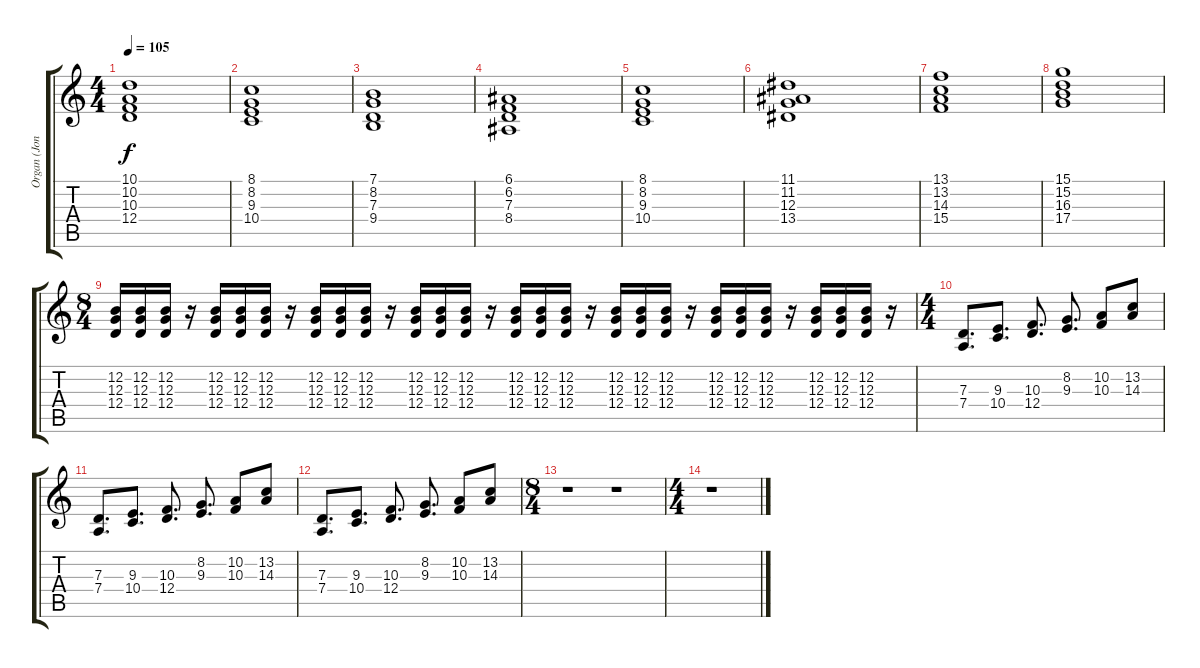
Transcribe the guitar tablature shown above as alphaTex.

\track ("Organ (Jon Lord)" "Organ (Jon") {instrument drawbarorgan}
\staff {score tabs}
\tuning (E4 B3 G3 D3 A2 D2) {hide}
\ts (4 4)
\tempo 105
\clef g2
\ks c
(10.1 10.2 10.3 12.4).1{dy f} |
(8.1 8.2 9.3 10.4).1 |
(7.1 8.2 7.3 9.4).1 |
(6.1 6.2 7.3 8.4).1 |
(8.1 8.2 9.3 10.4).1 |
(11.1 11.2 12.3 13.4).1 |
(13.1 13.2 14.3 15.4).1 |
(15.1 15.2 16.3 17.4).1 |
\ts (8 4)
(12.2 12.3 12.4).16 (12.2 12.3 12.4).16 (12.2 12.3 12.4).16 r.16 (12.2 12.3 12.4).16 (12.2 12.3 12.4).16 (12.2 12.3 12.4).16 r.16 (12.2 12.3 12.4).16 (12.2 12.3 12.4).16 (12.2 12.3 12.4).16 r.16 (12.2 12.3 12.4).16 (12.2 12.3 12.4).16 (12.2 12.3 12.4).16 r.16 (12.2 12.3 12.4).16 (12.2 12.3 12.4).16 (12.2 12.3 12.4).16 r.16 (12.2 12.3 12.4).16 (12.2 12.3 12.4).16 (12.2 12.3 12.4).16 r.16 (12.2 12.3 12.4).16 (12.2 12.3 12.4).16 (12.2 12.3 12.4).16 r.16 (12.2 12.3 12.4).16 (12.2 12.3 12.4).16 (12.2 12.3 12.4).16 r.16 |
\ts (4 4)
(7.3 7.4).8{d} (9.3 10.4).8{d} (10.3 12.4).8{d} (8.2 9.3).8{d} (10.2 10.3).8 (13.2 14.3).8 |
(7.3 7.4).8{d} (9.3 10.4).8{d} (10.3 12.4).8{d} (8.2 9.3).8{d} (10.2 10.3).8 (13.2 14.3).8 |
(7.3 7.4).8{d} (9.3 10.4).8{d} (10.3 12.4).8{d} (8.2 9.3).8{d} (10.2 10.3).8 (13.2 14.3).8 |
\ts (8 4)
r.1 r.1 |
\ts (4 4)
r.1
